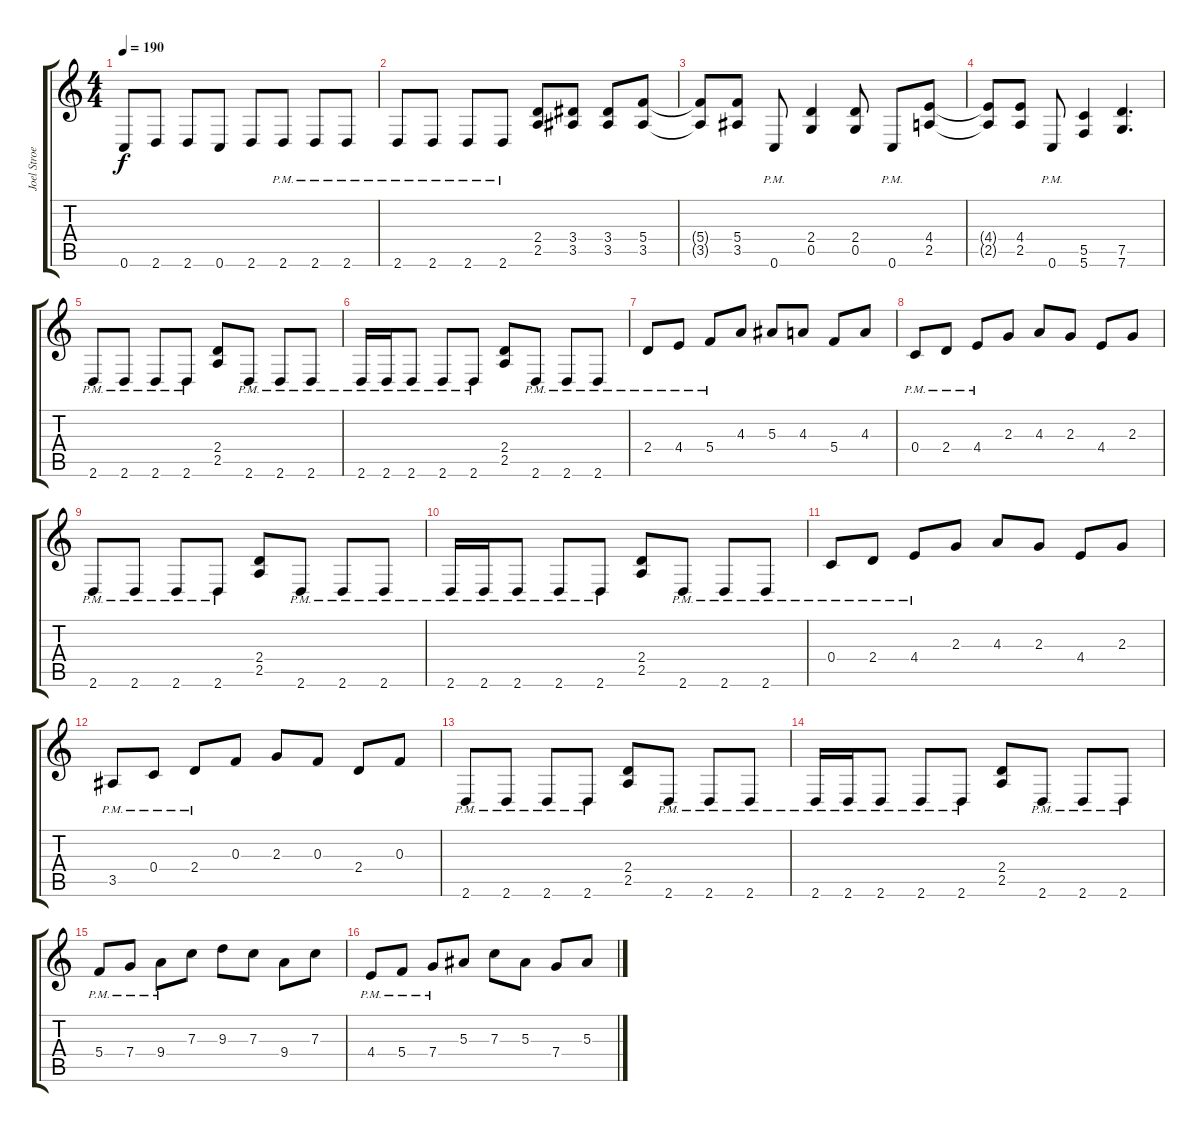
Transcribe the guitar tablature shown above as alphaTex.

\track ("Joel Stroetzel" "Joel Stroe") {instrument overdrivenguitar}
\staff {score tabs}
\tuning (D4 A3 F3 C3 G2 C2) {hide}
\ts (4 4)
\tempo 190
\clef g2
\ks c
0.6{t}.8{dy f} 2.6.8 2.6.8 0.6.8 2.6.8 2.6{pm}.8 2.6{pm}.8 2.6{pm}.8 |
2.6{pm}.8 2.6{pm}.8 2.6{pm}.8 2.6{pm}.8 (2.4 2.5).8 (3.4 3.5).8 (3.4 3.5).8 (5.4 3.5).8 |
(5.4{t} 3.5{t}).8 (5.4 3.5).8 0.6{pm}.8 (2.4 0.5).4 (2.4 0.5).8 0.6{pm}.8 (4.4 2.5).8 |
(4.4{t} 2.5{t}).8 (4.4 2.5).8 0.6{pm}.8 (5.5 5.6).4 (7.5 7.6).4{d} |
2.6{pm}.8 2.6{pm}.8 2.6{pm}.8 2.6{pm}.8 (2.4 2.5).8 2.6{pm}.8 2.6{pm}.8 2.6{pm}.8 |
2.6{pm}.16 2.6{pm}.16 2.6{pm}.8 2.6{pm}.8 2.6{pm}.8 (2.4 2.5).8 2.6{pm}.8 2.6{pm}.8 2.6{pm}.8 |
2.4{pm}.8 4.4{pm}.8 5.4{pm}.8 4.3.8 5.3.8 4.3.8 5.4.8 4.3.8 |
0.4{pm}.8 2.4{pm}.8 4.4{pm}.8 2.3.8 4.3.8 2.3.8 4.4.8 2.3.8 |
2.6{pm}.8 2.6{pm}.8 2.6{pm}.8 2.6{pm}.8 (2.4 2.5).8 2.6{pm}.8 2.6{pm}.8 2.6{pm}.8 |
2.6{pm}.16 2.6{pm}.16 2.6{pm}.8 2.6{pm}.8 2.6{pm}.8 (2.4 2.5).8 2.6{pm}.8 2.6{pm}.8 2.6{pm}.8 |
0.4{pm}.8 2.4{pm}.8 4.4{pm}.8 2.3.8 4.3.8 2.3.8 4.4.8 2.3.8 |
3.5{pm}.8 0.4{pm}.8 2.4{pm}.8 0.3.8 2.3.8 0.3.8 2.4.8 0.3.8 |
2.6{pm}.8 2.6{pm}.8 2.6{pm}.8 2.6{pm}.8 (2.4 2.5).8 2.6{pm}.8 2.6{pm}.8 2.6{pm}.8 |
2.6{pm}.16 2.6{pm}.16 2.6{pm}.8 2.6{pm}.8 2.6{pm}.8 (2.4 2.5).8 2.6{pm}.8 2.6{pm}.8 2.6{pm}.8 |
5.4{pm}.8 7.4{pm}.8 9.4{pm}.8 7.3.8 9.3.8 7.3.8 9.4.8 7.3.8 |
4.4{pm}.8 5.4{pm}.8 7.4{pm}.8 5.3.8 7.3.8 5.3.8 7.4.8 5.3.8
